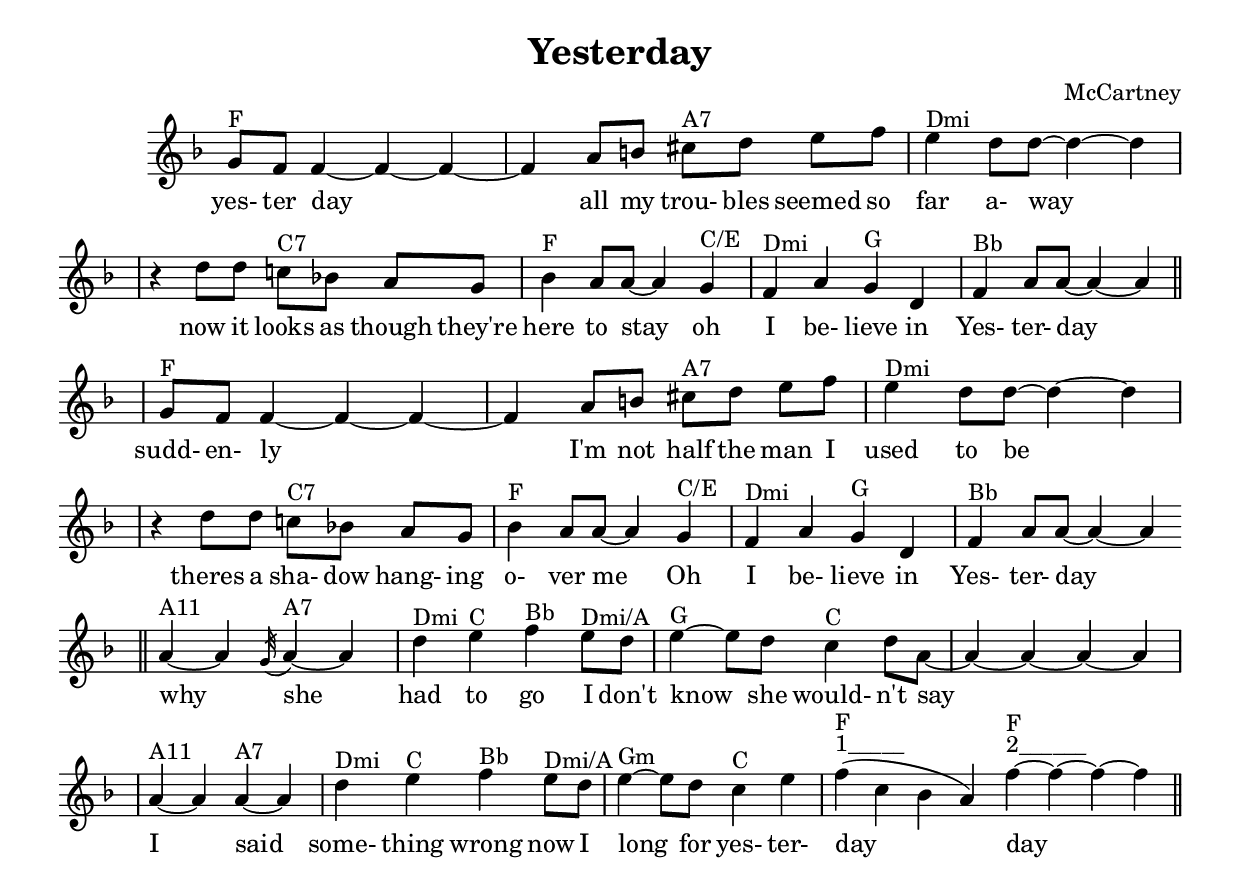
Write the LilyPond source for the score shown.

#(ly:set-option 'midi-extension "mid")
\version "2.12.3"
\include "english.ly"
\header{ 
title = "Yesterday"
composer = "McCartney"
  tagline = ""  % removed 
}
%{
 Filename: yesterday
Key: F
Mode: major
Title: Yesterday
Author: McCartney
Time: 4/4
EnteredBy: John Rothfield

      F             Em7   A7   *   Dmi  Dmi/C 
1) |  RS S -- --  | -- GM P#D NS | N DD -- -- |
      yes-ter day      all my trou-bles seemed so far a- way

  Bb    C7      F       C/E  Dmi G     Bb   F 
| -- DD Pm GR | m GG -- R- | S G R D | S GG - - ||
                                   * 
now it looks as though they're here to stay oh I be-lieve in  Yes-ter-day

      F              Em7   A7    *   Dmi  Dmi/C 
2) |  RS S- -- --  | -- GM P#D  NS | N DD -- -- |
      sudd- en- ly   I'm  not half the  man I  used  to be

     Bb    C7      F       C/E  Dmi G     Bb   F 
   | -- DD Pm GR | m GG -- R- | S G R D | S GG - - :|
                                      *
        theres a sha-  dow hang-ing o-ver  me Oh I be-lieve in  Yes-ter-day


      A11  A7     Dmi
                    C Bb  Dmi/A      C        F
          R           *        G 
3) || G -  G - |  D N S-  ND | N- -D P   DG | - - - - |
      why she     had  to  go  I  don't   know  she would- n't   say

     A11 A7    Dmi Bb Dmi/A      C      F           F
                 C         Gm           1_____      2______
                   *                    *           *           
   | G - G - | D N S- ND | N- -D P N | (S P m G) :| S - - -     ||
     I said some-thing wrong now I long for  yes-ter-day day 

 
 
 %}
  
melody = {
\once \override Staff.TimeSignature #'stencil = ##f
\clef treble
\key c \major
\autoBeamOn  
\cadenzaOn
\bar "|" d'8[^"F" c'8] c'4~ c'4~  c'4~  \bar "|" c'4  e'8[ fs'8] gs'8[^"A7" a'8] b'8[ c''8] \bar "|" b'4^"Dmi" a'8[ a'8]~ a'4~  a'4  \bar "|" \break        \grace s64 
\bar "|" r4  a'8[ a'8] g'8[^"C7" f'8] e'8[ d'8] \bar "|" f'4^"F" e'8[ e'8]~ e'4  d'4^"C/E"  \bar "|" c'4^"Dmi" e'4 d'4^"G" a4 \bar "|" c'4^"Bb" e'8[ e'8]~ e'4~ e'4 \bar "||"  \break        \grace s64 
\bar "|" d'8[^"F" c'8] c'4~  c'4~  c'4~  \bar "|" c'4  e'8[ fs'8] gs'8[^"A7" a'8] b'8[ c''8] \bar "|" b'4^"Dmi" a'8[ a'8]~ a'4~  a'4  \bar "|" \break        \grace s64 
\bar "|" r4  a'8[ a'8] g'8[^"C7" f'8] e'8[ d'8] \bar "|" f'4^"F" e'8[ e'8]~ e'4  d'4^"C/E"  \bar "|" c'4^"Dmi" e'4 d'4^"G" a4 \bar "|" c'4^"Bb" e'8[ e'8]~ e'4~ e'4 \bar ":|" \break        \grace s64 
\bar "||"  e'4~^"A11" e'4 \acciaccatura { d'32 }e'4~^"A7" e'4 \bar "|" a'4^"Dmi" b'4^"C" c''4^"Bb"  b'8[^"Dmi/A" a'8] \bar "|" b'4~^"G"  b'8[ a'8] g'4^"C" a'8[ e'8]~ \bar "|" e'4~ e'4~ e'4~ e'4 \bar "|" \break        \grace s64 
\bar "|" e'4~^"A11" e'4 e'4~^"A7" e'4 \bar "|" a'4^"Dmi" b'4^"C" c''4^"Bb"  b'8[^"Dmi/A" a'8] \bar "|" b'4~^"Gm"  b'8[ a'8] g'4^"C" b'4 \bar "|" c''4(^"1_____"^"F" g'4 f'4 e'4) \bar ":|" c''4~^"2______"^"F" c''4~ c''4~ c''4 \bar "||" 
}

text = \lyricmode {
  yes- ter day all my trou- bles seemed so far a- way now it looks as though they're here to stay oh I be- lieve in Yes- ter- day sudd- en- ly I'm not half the man I used to be theres a sha- dow hang- ing o- ver me Oh I be- lieve in Yes- ter- day why she had to go I don't know she would- n't say I said some- thing wrong now I long for yes- ter- day day
}

\score{
\transpose c' f'
<<
  \new Voice = "one" {
    \melody
  }
  \new Lyrics \lyricsto "one" \text
>>
\layout {
  \context {
       \Score
    \remove "Bar_number_engraver"
  } 
  }
\midi { 
  \context {
    \Score
    tempoWholesPerMinute = #(ly:make-moment 200 4)
   }
 }
}
